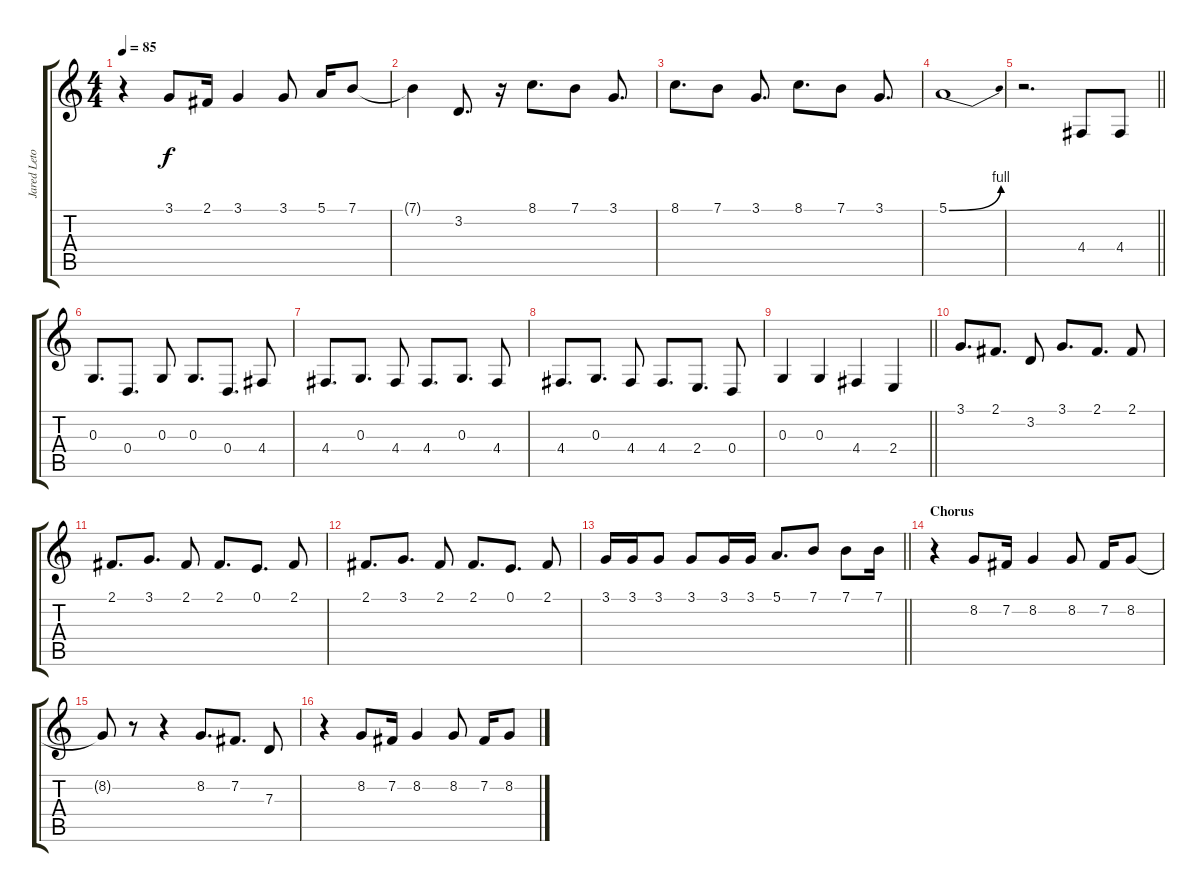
\track ("Jared Leto (Vocals)" "Jared Leto") {instrument clarinet}
\staff {score tabs}
\tuning (E4 B3 G3 D3 A2 E2) {hide}
\ts (4 4)
\tempo 85
\clef g2
\ks c
r.4{dy f} 3.1.8 2.1.16 3.1.4 3.1.8 5.1.16 7.1.8 |
7.1{t}.4 3.2.8{d} r.16 8.1.8{d} 7.1.8 3.1.8{d} |
8.1.8{d} 7.1.8 3.1.8{d} 8.1.8{d} 7.1.8 3.1.8{d} |
5.1{be (bend 0 0 60 4)}.1 |
\barLineRight lightlight
r.2{d} 4.4.8 4.4.8 |
0.3.8{d} 0.4.8{d} 0.3.8 0.3.8{d} 0.4.8{d} 4.4.8 |
4.4.8{d} 0.3.8{d} 4.4.8 4.4.8{d} 0.3.8{d} 4.4.8 |
4.4.8{d} 0.3.8{d} 4.4.8 4.4.8{d} 2.4.8{d} 0.4.8 |
\barLineRight lightlight
0.3.4 0.3.4 4.4.4 2.4.4 |
3.1.8{d} 2.1.8{d} 3.2.8 3.1.8{d} 2.1.8{d} 2.1.8 |
2.1.8{d} 3.1.8{d} 2.1.8 2.1.8{d} 0.1.8{d} 2.1.8 |
2.1.8{d} 3.1.8{d} 2.1.8 2.1.8{d} 0.1.8{d} 2.1.8 |
\barLineRight lightlight
3.1.16 3.1.16 3.1.8 3.1.8 3.1.16 3.1.16 5.1.8{d} 7.1.8 7.1.8 7.1.16 |
\section ("" "Chorus")
r.4 8.2.8 7.2.16 8.2.4 8.2.8 7.2.16 8.2.8 |
8.2{t}.8 r.8 r.4 8.2.8{d} 7.2.8{d} 7.3.8 |
r.4 8.2.8 7.2.16 8.2.4 8.2.8 7.2.16 8.2.8
